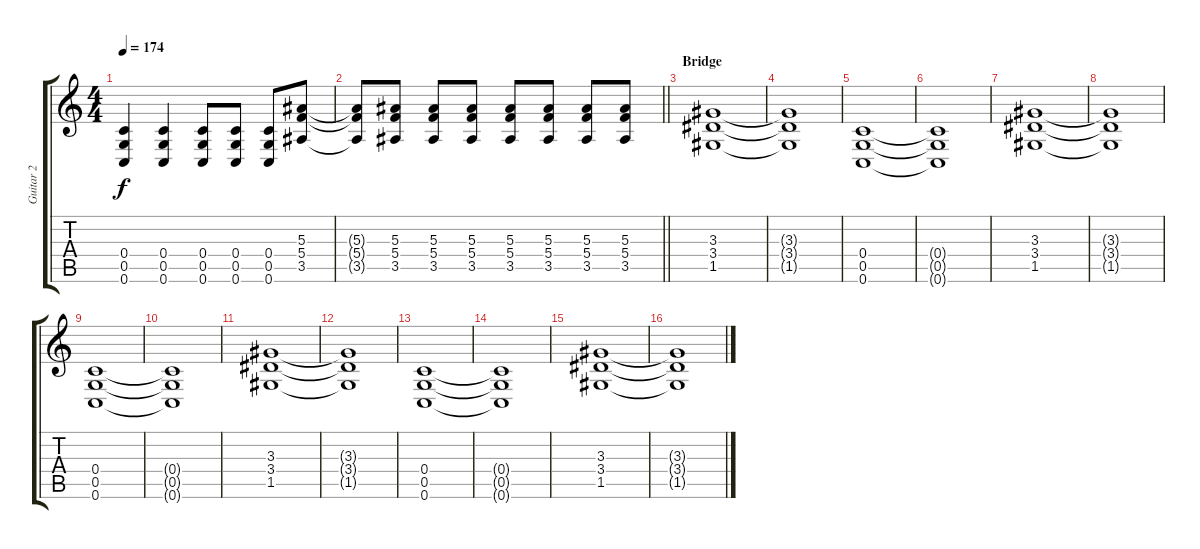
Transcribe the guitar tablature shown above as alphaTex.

\track ("Guitar 2" "Guitar 2") {instrument distortionguitar}
\staff {score tabs}
\tuning (D4 A3 F3 C3 G2 C2) {hide}
\ts (4 4)
\tempo 174
\clef g2
\ks c
(0.4{t} 0.5{t} 0.6{t}).4{dy f} (0.4 0.5 0.6).4 (0.4 0.5 0.6).8 (0.4 0.5 0.6).8 (0.4 0.5 0.6).8 (5.3 5.4 3.5).8 |
\barLineRight lightlight
(5.3{t} 5.4{t} 3.5{t}).8 (5.3 5.4 3.5).8 (5.3 5.4 3.5).8 (5.3 5.4 3.5).8 (5.3 5.4 3.5).8 (5.3 5.4 3.5).8 (5.3 5.4 3.5).8 (5.3 5.4 3.5).8 |
\section ("" "Bridge")
(3.3 3.4 1.5).1 |
(3.3{t} 3.4{t} 1.5{t}).1 |
(0.4 0.5 0.6).1 |
(0.4{t} 0.5{t} 0.6{t}).1 |
(3.3 3.4 1.5).1 |
(3.3{t} 3.4{t} 1.5{t}).1 |
(0.4 0.5 0.6).1 |
(0.4{t} 0.5{t} 0.6{t}).1 |
(3.3 3.4 1.5).1 |
(3.3{t} 3.4{t} 1.5{t}).1 |
(0.4 0.5 0.6).1 |
(0.4{t} 0.5{t} 0.6{t}).1 |
(3.3 3.4 1.5).1 |
(3.3{t} 3.4{t} 1.5{t}).1
